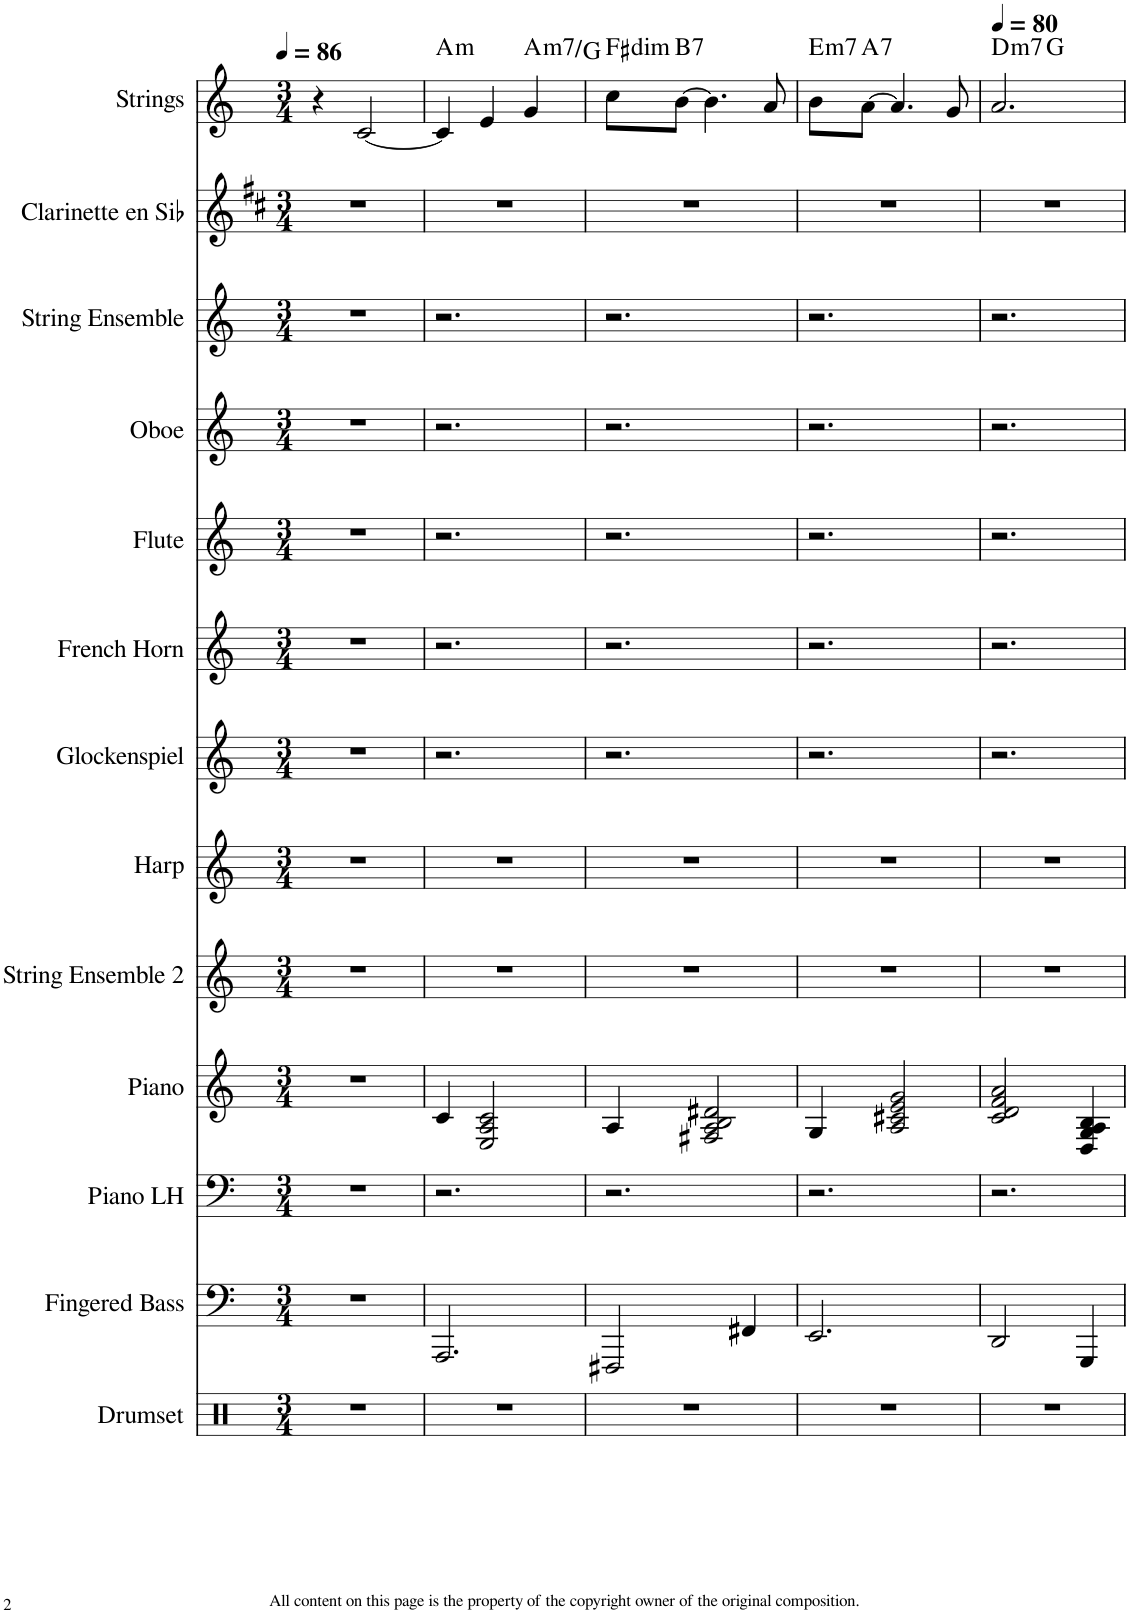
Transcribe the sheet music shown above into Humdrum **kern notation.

**kern	**kern	**kern	**kern	**kern	**kern	**kern	**kern	**kern	**kern	**kern	**kern	**kern	**harte
*part13	*part12	*part11	*part10	*part9	*part8	*part7	*part6	*part5	*part4	*part3	*part2	*part1	*part1
*staff13	*staff12	*staff11	*staff10	*staff9	*staff8	*staff7	*staff6	*staff5	*staff4	*staff3	*staff2	*staff1	*
*I"Drumset	*I"Fingered Bass	*I"Piano LH	*I"Piano	*I"String Ensemble 2	*I"Harp	*I"Glockenspiel	*I"French Horn	*I"Flute	*I"Oboe	*I"String Ensemble	*I"Clarinette en Sib	*I"Strings	*
*I'Drumset	*I'Fingered Bass	*I'Piano LH	*I'Piano	*I'String Ensemble 2	*I'Harp	*I'Glockenspiel	*I'French Horn	*I'Flute	*I'Oboe	*I'String Ensemble	*I'Clar. Sib	*I'Strings	*
*clefX	*clefF4	*clefF4	*clefG2	*clefG2	*clefG2	*clefG2	*clefG2	*clefG2	*clefG2	*clefG2	*clefG2	*clefG2	*
*	*Trd-7c-12	*	*	*	*	*Trd7c12	*Trd4c7	*	*	*	*Trd1c2	*	*
*k[]	*k[]	*k[]	*k[]	*k[]	*k[]	*k[]	*k[]	*k[]	*k[]	*k[]	*k[f#c#]	*k[]	*
*M3/4	*M3/4	*M3/4	*M3/4	*M3/4	*M3/4	*M3/4	*M3/4	*M3/4	*M3/4	*M3/4	*M3/4	*M3/4	*
*MM86	*MM86	*MM86	*MM86	*MM86	*MM86	*MM86	*MM86	*MM86	*MM86	*MM86	*MM86	*MM86	*
=1	=1	=1	=1	=1	=1	=1	=1	=1	=1	=1	=1	=1	=1
2.r	2.r	2.r	2.r	2.r	2.r	2.r	2.r	2.r	2.r	2.r	2.r	4r	.
.	.	.	.	.	.	.	.	.	.	.	.	[2c/	.
=2	=2	=2	=2	=2	=2	=2	=2	=2	=2	=2	=2	=2	=2
!	!	!	!	!	!	!	!	!	!	!	!	!	!LO:H:kt=m
2.r	2.AAA/	2.r	4c/	2.r	2.r	2.r	2.r	2.r	2.r	2.r	2.r	4c/]	A:min
.	.	.	2E/ 2A/ 2c/	.	.	.	.	.	.	.	.	4e/	.
!	!	!	!	!	!	!	!	!	!	!	!	!	!LO:H:kt=m7
.	.	.	.	.	.	.	.	.	.	.	.	4g/	A:min7/b7
=3	=3	=3	=3	=3	=3	=3	=3	=3	=3	=3	=3	=3	=3
!	!	!	!	!	!	!	!	!	!	!	!	!	!LO:H:kt=dim
2.r	2FFF#X/	2.r	4A/	2.r	2.r	2.r	2.r	2.r	2.r	2.r	2.r	8cc\L	F#:dim
!	!	!	!	!	!	!	!	!	!	!	!	!	!LO:H:kt=7
.	.	.	.	.	.	.	.	.	.	.	.	[8b\J	B:7
.	.	.	2F#X/ 2A/ 2B/ 2d#X/	.	.	.	.	.	.	.	.	4.b\]	.
.	4FF#X/	.	.	.	.	.	.	.	.	.	.	.	.
.	.	.	.	.	.	.	.	.	.	.	.	8a/	.
=4	=4	=4	=4	=4	=4	=4	=4	=4	=4	=4	=4	=4	=4
!	!	!	!	!	!	!	!	!	!	!	!	!	!LO:H:kt=m7
2.r	2.EE/	2.r	4G/	2.r	2.r	2.r	2.r	2.r	2.r	2.r	2.r	8b\L	E:min7
!	!	!	!	!	!	!	!	!	!	!	!	!	!LO:H:kt=7
.	.	.	.	.	.	.	.	.	.	.	.	[8a\J	A:7
.	.	.	2A/ 2c#X/ 2e/ 2g/	.	.	.	.	.	.	.	.	4.a/]	.
.	.	.	.	.	.	.	.	.	.	.	.	8g/	.
=5	=5	=5	=5	=5	=5	=5	=5	=5	=5	=5	=5	=5	=5
*	*	*	*	*	*	*	*	*	*	*	*	*MM80	*
!	!	!	!	!	!	!	!	!	!	!	!	!	!LO:H:kt=m7
*	*	*	*	*	*	*	*	*	*	*	*	*^	*
2.r	2DD/	2.r	2c/ 2d/ 2f/ 2a/	2.r	2.r	2.r	2.r	2.r	2.r	2.r	2.r	2.a/	4ryy	D:min7
.	.	.	.	.	.	.	.	.	.	.	.	.	2ryy	G:maj
.	4GGG/	.	4D/ 4G/ 4A/ 4B/	.	.	.	.	.	.	.	.	.	.	.
*	*	*	*	*	*	*	*	*	*	*	*	*v	*v	*
=	=	=	=	=	=	=	=	=	=	=	=	=	=
*-	*-	*-	*-	*-	*-	*-	*-	*-	*-	*-	*-	*-	*-
